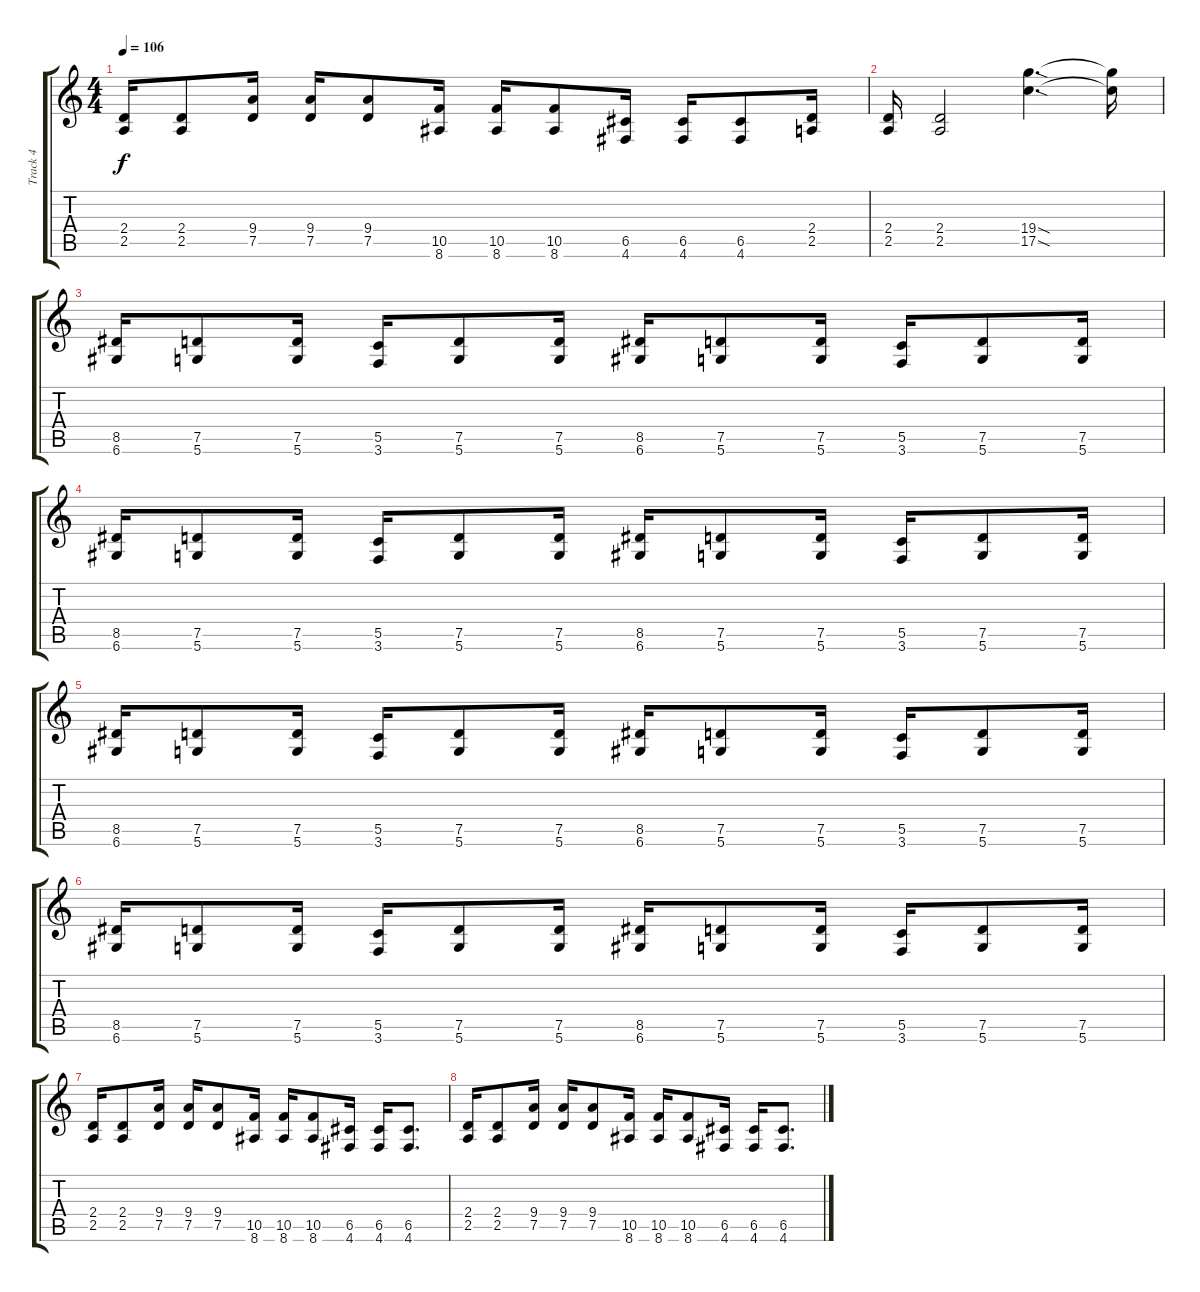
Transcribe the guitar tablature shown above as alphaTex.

\track ("Track 4" "Track 4") {instrument distortionguitar}
\staff {score tabs}
\tuning (D4 A3 F3 C3 G2 D2) {hide}
\ts (4 4)
\tempo 106
\clef g2
\ks c
(2.4 2.5).16{dy f} (2.4 2.5).8 (9.4 7.5).16 (9.4 7.5).16 (9.4 7.5).8 (10.5 8.6).16 (10.5 8.6).16 (10.5 8.6).8 (6.5 4.6).16 (6.5 4.6).16 (6.5 4.6).8 (2.4 2.5).16 |
(2.4 2.5).16 (2.4 2.5).2 (19.4{sod} 17.5{sod}).4{d} (19.4{t} 17.5{t}).16 |
(8.5 6.6).16 (7.5 5.6).8 (7.5 5.6).16 (5.5 3.6).16 (7.5 5.6).8 (7.5 5.6).16 (8.5 6.6).16 (7.5 5.6).8 (7.5 5.6).16 (5.5 3.6).16 (7.5 5.6).8 (7.5 5.6).16 |
(8.5 6.6).16 (7.5 5.6).8 (7.5 5.6).16 (5.5 3.6).16 (7.5 5.6).8 (7.5 5.6).16 (8.5 6.6).16 (7.5 5.6).8 (7.5 5.6).16 (5.5 3.6).16 (7.5 5.6).8 (7.5 5.6).16 |
(8.5 6.6).16 (7.5 5.6).8 (7.5 5.6).16 (5.5 3.6).16 (7.5 5.6).8 (7.5 5.6).16 (8.5 6.6).16 (7.5 5.6).8 (7.5 5.6).16 (5.5 3.6).16 (7.5 5.6).8 (7.5 5.6).16 |
(8.5 6.6).16 (7.5 5.6).8 (7.5 5.6).16 (5.5 3.6).16 (7.5 5.6).8 (7.5 5.6).16 (8.5 6.6).16 (7.5 5.6).8 (7.5 5.6).16 (5.5 3.6).16 (7.5 5.6).8 (7.5 5.6).16 |
(2.4 2.5).16 (2.4 2.5).8 (9.4 7.5).16 (9.4 7.5).16 (9.4 7.5).8 (10.5 8.6).16 (10.5 8.6).16 (10.5 8.6).8 (6.5 4.6).16 (6.5 4.6).16 (6.5 4.6).8{d} |
(2.4 2.5).16 (2.4 2.5).8 (9.4 7.5).16 (9.4 7.5).16 (9.4 7.5).8 (10.5 8.6).16 (10.5 8.6).16 (10.5 8.6).8 (6.5 4.6).16 (6.5 4.6).16 (6.5 4.6).8{d}
